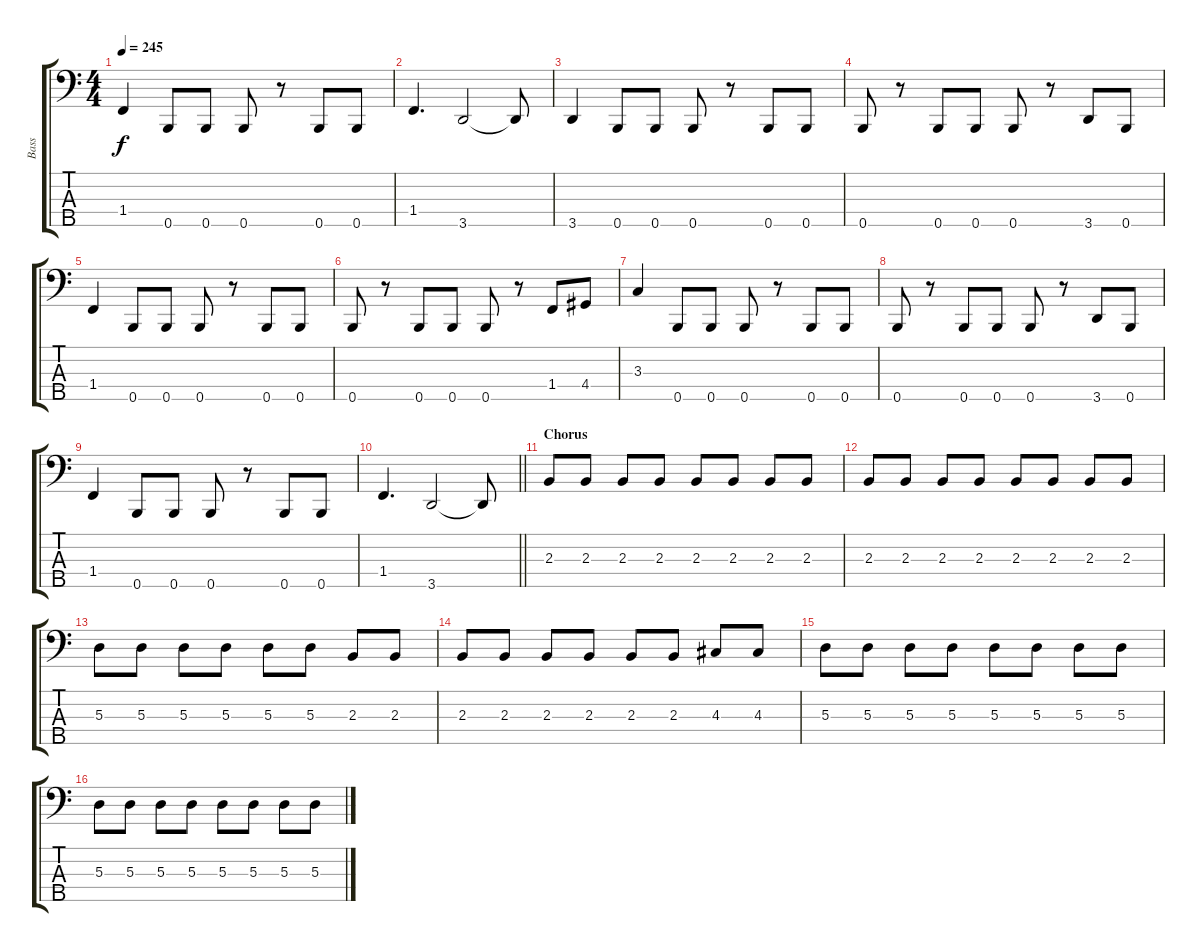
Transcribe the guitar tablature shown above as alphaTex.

\track ("Bass" "Bass") {instrument electricbasspick}
\staff {score tabs}
\tuning (G2 D2 A1 E1 B0) {hide}
\ts (4 4)
\tempo 245
\clef f4
\ks c
1.4.4{dy f} 0.5.8 0.5.8 0.5.8 r.8 0.5.8 0.5.8 |
1.4.4{d} 3.5.2 3.5{t}.8 |
3.5.4 0.5.8 0.5.8 0.5.8 r.8 0.5.8 0.5.8 |
0.5.8 r.8 0.5.8 0.5.8 0.5.8 r.8 3.5.8 0.5.8 |
1.4.4 0.5.8 0.5.8 0.5.8 r.8 0.5.8 0.5.8 |
0.5.8 r.8 0.5.8 0.5.8 0.5.8 r.8 1.4.8 4.4.8 |
3.3.4 0.5.8 0.5.8 0.5.8 r.8 0.5.8 0.5.8 |
0.5.8 r.8 0.5.8 0.5.8 0.5.8 r.8 3.5.8 0.5.8 |
1.4.4 0.5.8 0.5.8 0.5.8 r.8 0.5.8 0.5.8 |
\barLineRight lightlight
1.4.4{d} 3.5.2 3.5{t}.8 |
\section ("" "Chorus")
2.3.8 2.3.8 2.3.8 2.3.8 2.3.8 2.3.8 2.3.8 2.3.8 |
2.3.8 2.3.8 2.3.8 2.3.8 2.3.8 2.3.8 2.3.8 2.3.8 |
5.3.8 5.3.8 5.3.8 5.3.8 5.3.8 5.3.8 2.3.8 2.3.8 |
2.3.8 2.3.8 2.3.8 2.3.8 2.3.8 2.3.8 4.3.8 4.3.8 |
5.3.8 5.3.8 5.3.8 5.3.8 5.3.8 5.3.8 5.3.8 5.3.8 |
5.3.8 5.3.8 5.3.8 5.3.8 5.3.8 5.3.8 5.3.8 5.3.8
